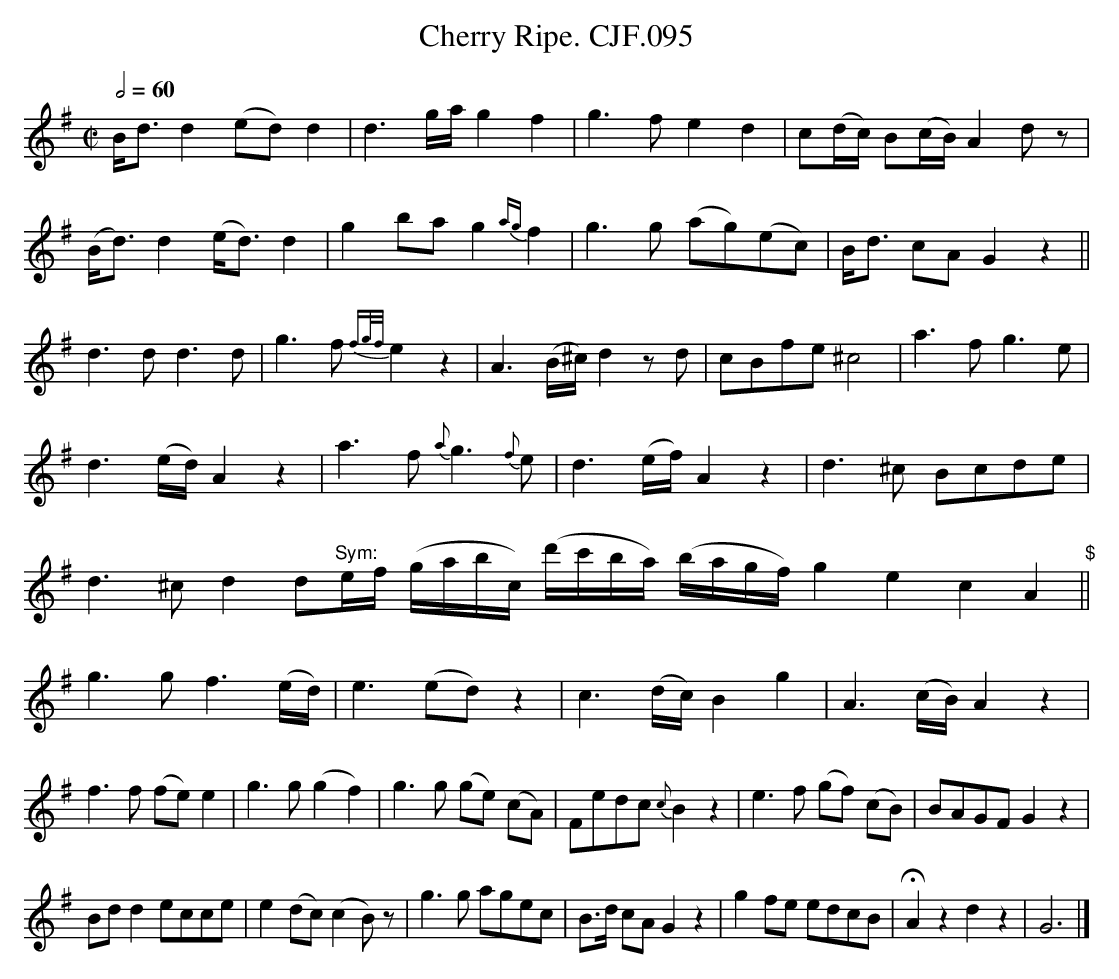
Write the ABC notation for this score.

X:1
T:Cherry Ripe. CJF.095
M:C|
L:1/8
Q:2/4=60
K:G
B<dd2(ed)d2|d3g/a/g2f2|g3fe2d2|c(d/c/) B(c/B/)A2dz|
(B<d)d2(e<d)d2|g2bag2{ag}f2|\
g3g (ag)(ec)|B<d cAG2z2||
d3dd3d|g3f{fg/f/}e2z2|A3(B/^c/)d2zd|cBfe^c4|a3fg3e|
d3(e/d/)A2z2|a3f{a}g3{f}e|d3(e/f/)A2z2|d3^c Bcde|
d3^chd2d"Sym:"e/f/ (g/a/b/c/') (d'/c'/b/a/) (b/a/g/f/)g2e2c2A2"$"||
g3gf3(e/d/)|e3(ed)2z2|c3(d/c/)B2g2|A3(c/B/)A2z2|
f3f (fe)e2|g3g(g2f2)|g3g (ge) (cA)|Fedc{c}B2z2|\
e3f (gf) (cB)|BAGFG2z2|
Bdd2ecce|e2(dc)(c2B)z|g3g agec|\
B>d cAG2z2|g2fe edcB|HA2z2hd2z2|G6|]
